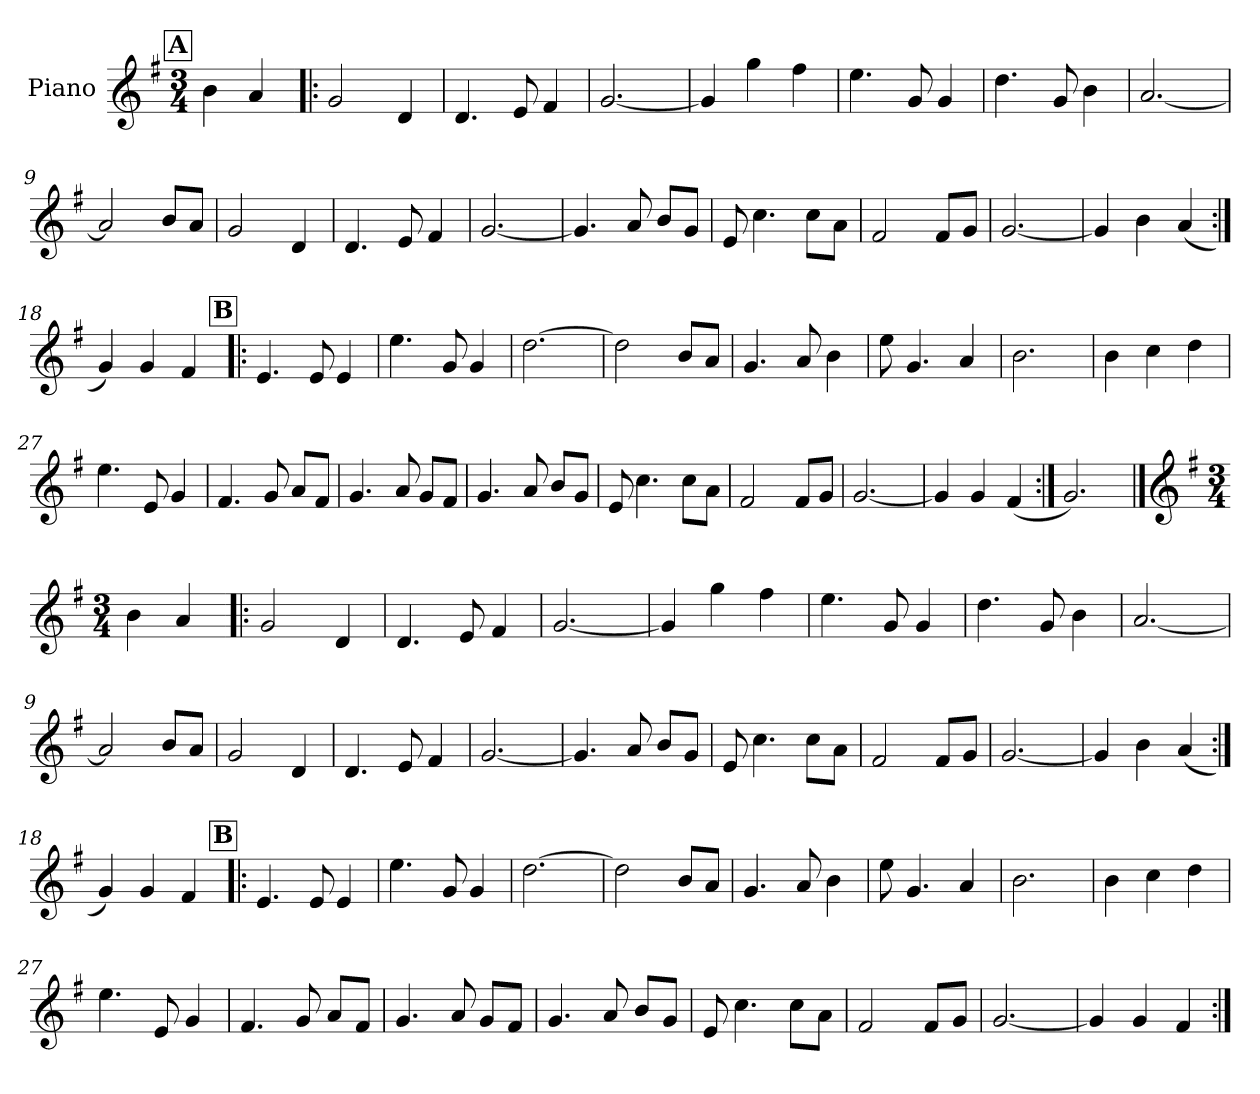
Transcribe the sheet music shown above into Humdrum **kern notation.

**kern
*part1
*staff1
*I"Piano
*I'Pno.
*clefG2
*k[f#]
*M3/4
*MM148
!!LO:REH:place=s1:a:B:fs=14:t=A
=1
4b\
4a/
=2!|:
2g/
4d/
=3
4.d/
8e/
4f#/
=4
[2.g/
=5
4g/]
4gg\
4ff#\
=6
4.ee\
8g/
4g/
=7
4.dd\
8g/
4b\
=8
[2.a/
=9
2a/]
8b/L
8a/J
!!LO:LB:g=z
=10
2g/
4d/
=11
4.d/
8e/
4f#/
=12
[2.g/
=13
4.g/]
8a/
8b/L
8g/J
=14
8e/
4.cc\
8cc\L
8a\J
=15
2f#/
8f#/L
8g/J
=16
[2.g/
=17
4g/]
4b\
(4a/
=18:|!
4g/)
4g/
4f#/
!!LO:LB:g=z
!!LO:REH:place=s1:a:B:fs=14:t=B
=19!|:
4.e/
8e/
4e/
=20
4.ee\
8g/
4g/
=21
[2.dd\
=22
2dd\]
8b/L
8a/J
=23
4.g/
8a/
4b\
=24
8ee\
4.g/
4a/
=25
2.b\
=26
4b\
4cc\
4dd\
!!LO:LB:g=z
=27
4.ee\
8e/
4g/
=28
4.f#/
8g/
8a/L
8f#/J
=29
4.g/
8a/
8g/L
8f#/J
=30
4.g/
8a/
8b/L
8g/J
=31
8e/
4.cc\
8cc\L
8a\J
=32
2f#/
8f#/L
8g/J
=33
[2.g/
=34
4g/]
4g/
(4f#/
!!LO:LB:g=z
=35:|!
2.g/)
==1
!!LO:REH:place=s1:a:B:fs=14:t=A
*clefG2
*k[f#]
*M3/4
*MM148
4b\
4a/
=2!|:
2g/
4d/
=3
4.d/
8e/
4f#/
=4
[2.g/
=5
4g/]
4gg\
4ff#\
=6
4.ee\
8g/
4g/
=7
4.dd\
8g/
4b\
=8
[2.a/
=9
2a/]
8b/L
8a/J
!!LO:LB:g=z
=10
2g/
4d/
=11
4.d/
8e/
4f#/
=12
[2.g/
=13
4.g/]
8a/
8b/L
8g/J
=14
8e/
4.cc\
8cc\L
8a\J
=15
2f#/
8f#/L
8g/J
=16
[2.g/
=17
4g/]
4b\
(4a/
=18:|!
4g/)
4g/
4f#/
!!LO:LB:g=z
!!LO:REH:place=s1:a:B:fs=14:t=B
=19!|:
4.e/
8e/
4e/
=20
4.ee\
8g/
4g/
=21
[2.dd\
=22
2dd\]
8b/L
8a/J
=23
4.g/
8a/
4b\
=24
8ee\
4.g/
4a/
=25
2.b\
=26
4b\
4cc\
4dd\
!!LO:LB:g=z
=27
4.ee\
8e/
4g/
=28
4.f#/
8g/
8a/L
8f#/J
=29
4.g/
8a/
8g/L
8f#/J
=30
4.g/
8a/
8b/L
8g/J
=31
8e/
4.cc\
8cc\L
8a\J
=32
2f#/
8f#/L
8g/J
=33
[2.g/
=34
4g/]
4g/
4f#/
=:|!
*-
